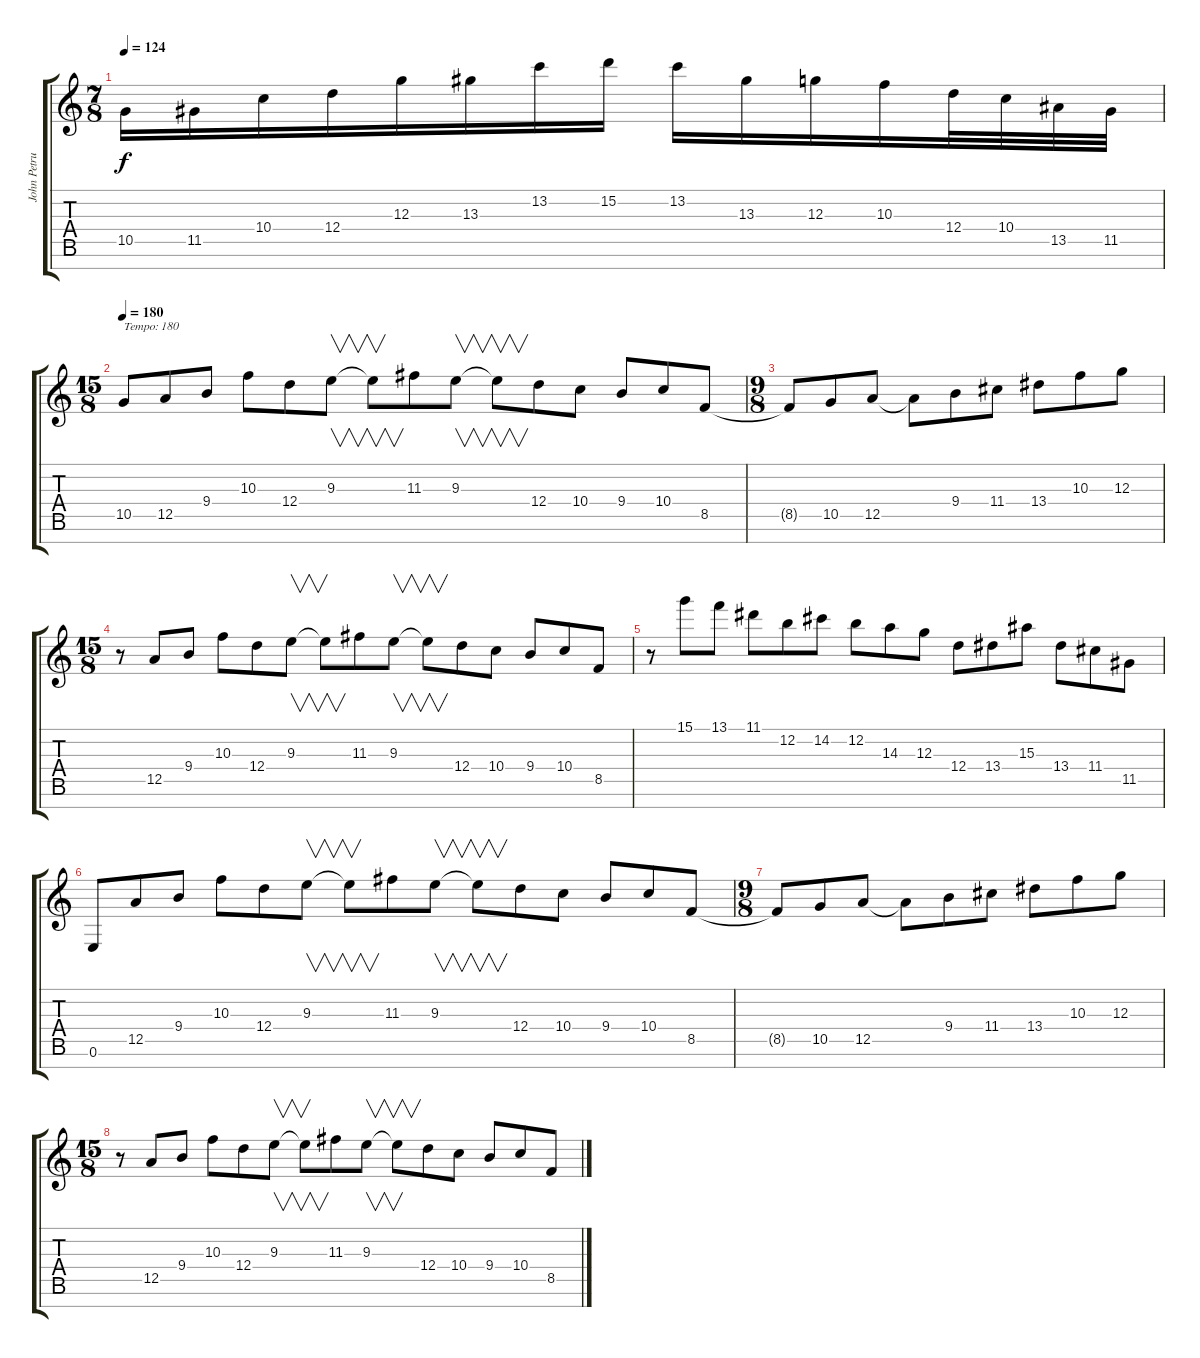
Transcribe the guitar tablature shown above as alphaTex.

\track ("John Petrucci - 7 String Guitar" "John Petru") {instrument distortionguitar}
\staff {score tabs}
\tuning (E4 B3 G3 D3 A2 E2 B1) {hide}
\ts (7 8)
\tempo 124
\clef g2
\ks c
10.5.16{dy f} 11.5.16 10.4.16 12.4.16 12.3.16 13.3.16 13.2.16 15.2.16 13.2.16 13.3.16 12.3.16 10.3.16 12.4.32 10.4.32 13.5.32 11.5.32 |
\ts (15 8)
\tempo 180
10.5.8{txt "Tempo: 180"} 12.5.8 9.4.8 10.3.8 12.4.8 9.3.8{v} 9.3{t}.8{v} 11.3.8 9.3.8{v} 9.3{t}.8{v} 12.4.8 10.4.8 9.4.8 10.4.8 8.5.8 |
\ts (9 8)
8.5{t}.8 10.5.8 12.5.8 12.5{t}.8 9.4.8 11.4.8 13.4.8 10.3.8 12.3.8 |
\ts (15 8)
r.8 12.5.8 9.4.8 10.3.8 12.4.8 9.3.8{v} 9.3{t}.8{v} 11.3.8 9.3.8{v} 9.3{t}.8{v} 12.4.8 10.4.8 9.4.8 10.4.8 8.5.8 |
r.8 15.1.8 13.1.8 11.1.8 12.2.8 14.2.8 12.2.8 14.3.8 12.3.8 12.4.8 13.4.8 15.3.8 13.4.8 11.4.8 11.5.8 |
0.6.8 12.5.8 9.4.8 10.3.8 12.4.8 9.3.8{v} 9.3{t}.8{v} 11.3.8 9.3.8{v} 9.3{t}.8{v} 12.4.8 10.4.8 9.4.8 10.4.8 8.5.8 |
\ts (9 8)
8.5{t}.8 10.5.8 12.5.8 12.5{t}.8 9.4.8 11.4.8 13.4.8 10.3.8 12.3.8 |
\ts (15 8)
r.8 12.5.8 9.4.8 10.3.8 12.4.8 9.3.8{v} 9.3{t}.8{v} 11.3.8 9.3.8{v} 9.3{t}.8{v} 12.4.8 10.4.8 9.4.8 10.4.8 8.5.8
